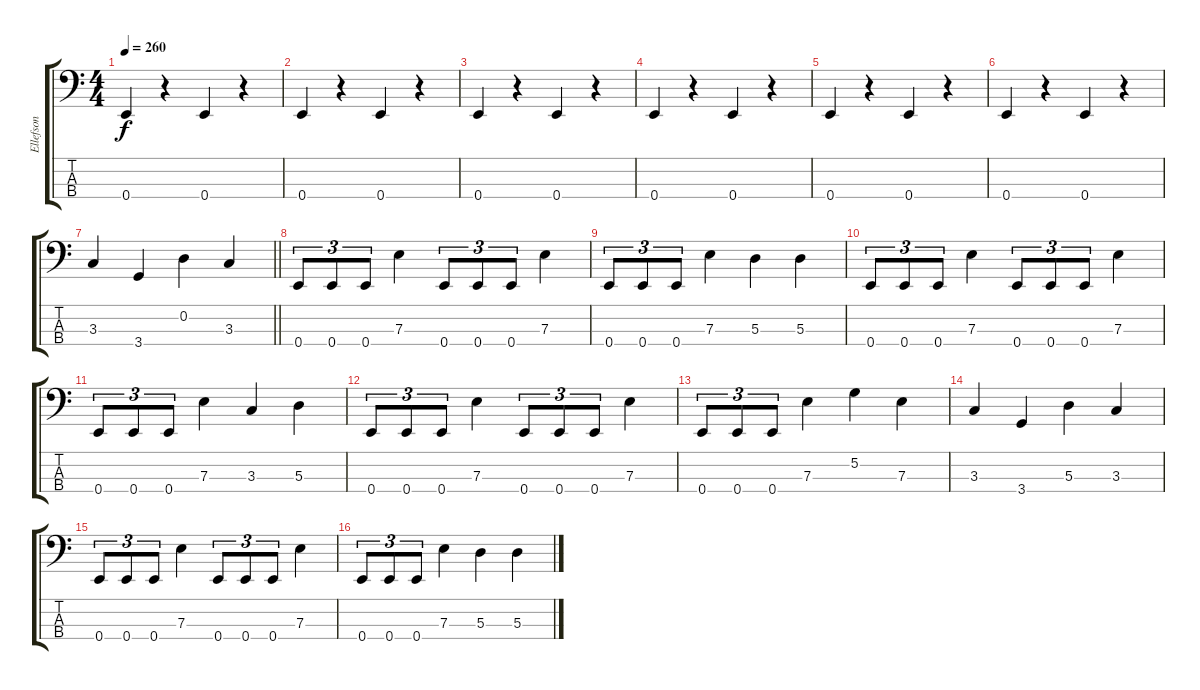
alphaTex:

\track ("Ellefson" "Ellefson") {instrument electricbasspick}
\staff {score tabs}
\tuning (G2 D2 A1 E1) {hide}
\ts (4 4)
\tempo 260
\clef f4
\ks c
0.4.4{dy f} r.4 0.4.4 r.4 |
0.4.4 r.4 0.4.4 r.4 |
0.4.4 r.4 0.4.4 r.4 |
0.4.4 r.4 0.4.4 r.4 |
0.4.4 r.4 0.4.4 r.4 |
0.4.4 r.4 0.4.4 r.4 |
\barLineRight lightlight
3.3.4 3.4.4 0.2.4 3.3.4 |
0.4.8{tu (3 2)} 0.4.8{tu (3 2)} 0.4.8{tu (3 2)} 7.3.4 0.4.8{tu (3 2)} 0.4.8{tu (3 2)} 0.4.8{tu (3 2)} 7.3.4 |
0.4.8{tu (3 2)} 0.4.8{tu (3 2)} 0.4.8{tu (3 2)} 7.3.4 5.3.4 5.3.4 |
0.4.8{tu (3 2)} 0.4.8{tu (3 2)} 0.4.8{tu (3 2)} 7.3.4 0.4.8{tu (3 2)} 0.4.8{tu (3 2)} 0.4.8{tu (3 2)} 7.3.4 |
0.4.8{tu (3 2)} 0.4.8{tu (3 2)} 0.4.8{tu (3 2)} 7.3.4 3.3.4 5.3.4 |
0.4.8{tu (3 2)} 0.4.8{tu (3 2)} 0.4.8{tu (3 2)} 7.3.4 0.4.8{tu (3 2)} 0.4.8{tu (3 2)} 0.4.8{tu (3 2)} 7.3.4 |
0.4.8{tu (3 2)} 0.4.8{tu (3 2)} 0.4.8{tu (3 2)} 7.3.4 5.2.4 7.3.4 |
3.3.4 3.4.4 5.3.4 3.3.4 |
0.4.8{tu (3 2)} 0.4.8{tu (3 2)} 0.4.8{tu (3 2)} 7.3.4 0.4.8{tu (3 2)} 0.4.8{tu (3 2)} 0.4.8{tu (3 2)} 7.3.4 |
0.4.8{tu (3 2)} 0.4.8{tu (3 2)} 0.4.8{tu (3 2)} 7.3.4 5.3.4 5.3.4
